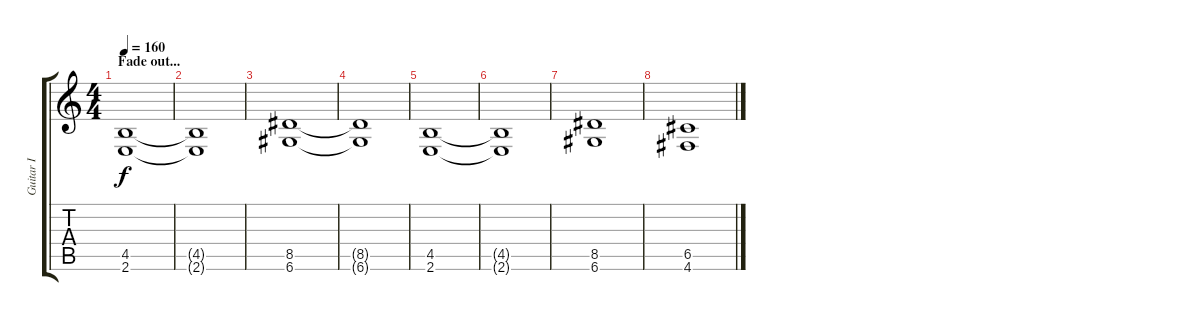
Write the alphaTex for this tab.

\track ("Guitar I" "Guitar I") {instrument distortionguitar}
\staff {score tabs}
\tuning (D4 A3 F3 C3 G2 D2) {hide}
\ts (4 4)
\section ("" "Fade out...")
\tempo 160
\clef g2
\ks c
(4.5 2.6).1{dy f} |
(4.5{t} 2.6{t}).1 |
(8.5 6.6).1 |
(8.5{t} 6.6{t}).1 |
(4.5 2.6).1 |
(4.5{t} 2.6{t}).1 |
(8.5 6.6).1 |
(6.5 4.6).1
